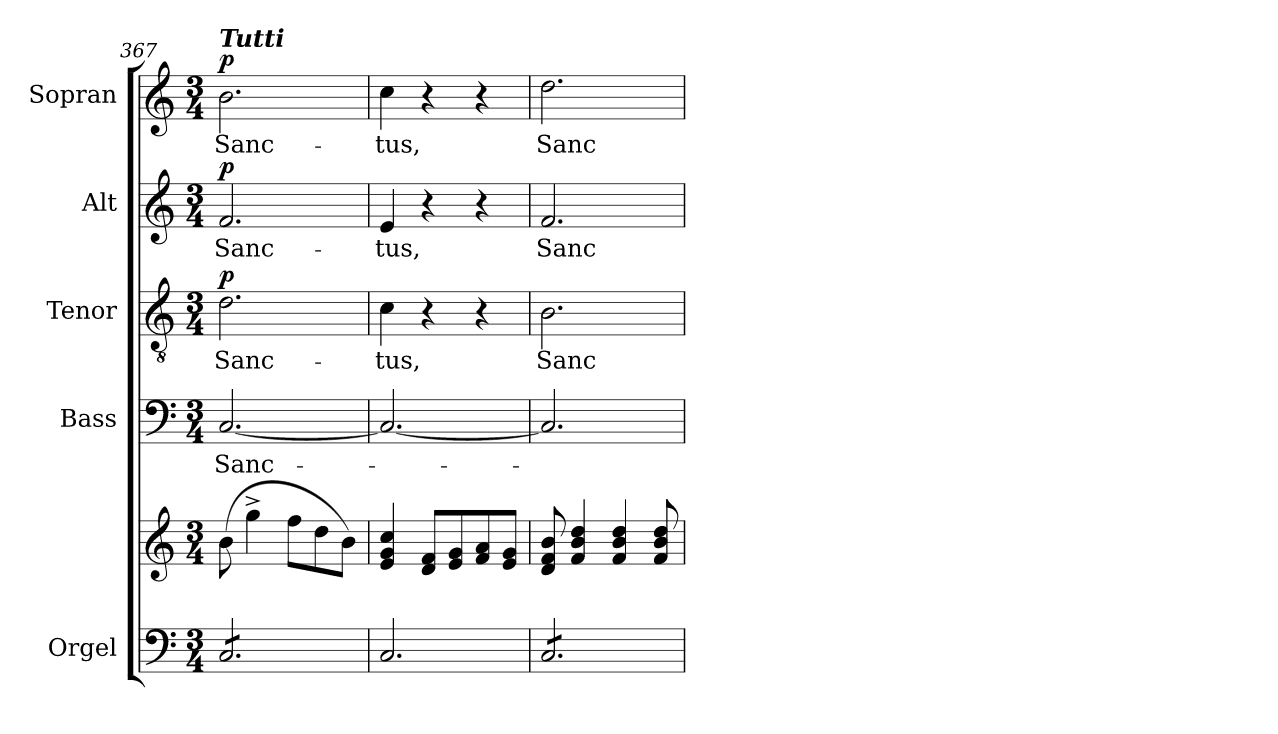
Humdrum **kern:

**kern	**kern	**kern	**text	**kern	**text	**dynam	**kern	**text	**dynam	**kern	**text	**dynam
*part5	*part5	*part4	*part4	*part3	*part3	*part3	*part2	*part2	*part2	*part1	*part1	*part1
*staff6	*staff5	*staff4	*staff4	*staff3	*staff3	*staff3	*staff2	*staff2	*staff2	*staff1	*staff1	*staff1
*I"Orgel	*	*I"Bass	*	*I"Tenor	*	*	*I"Alt	*	*	*I"Sopran	*	*
*I'Org.	*	*I'B.	*	*I'T.	*	*	*I'A.	*	*	*I'S.	*	*
*clefF4	*clefG2	*clefF4	*	*clefGv2	*	*	*clefG2	*	*	*clefG2	*	*
*k[]	*k[]	*k[]	*	*k[]	*	*	*k[]	*	*	*k[]	*	*
*C:	*C:	*C:	*	*C:	*	*	*C:	*	*	*C:	*	*
*M3/4	*M3/4	*M3/4	*	*M3/4	*	*	*M3/4	*	*	*M3/4	*	*
=367	=367	=367	=367	=367	=367	=367	=367	=367	=367	=367	=367	=367
!	!	!	!	!	!	!	!	!	!	!LO:TX:a:Bi:t=Tutti	!	!
!	!	!	!LO:LY:b	!	!LO:LY:b	!LO:DY:a	!	!LO:LY:b	!LO:DY:a	!	!LO:LY:b	!LO:DY:a
*tremolo	*	*	*	*	*	*	*	*	*	*	*	*
8C/L	(>8b\	[2.C/	Sanc-	2.d\	Sanc-	p	2.f/	Sanc-	p	2.b\	Sanc-	p
8C/	4gg^>\	.	.	.	.	.	.	.	.	.	.	.
8C/	.	.	.	.	.	.	.	.	.	.	.	.
8C/	8ff\L	.	.	.	.	.	.	.	.	.	.	.
8C/	8dd\	.	.	.	.	.	.	.	.	.	.	.
8C/J	8b\J)	.	.	.	.	.	.	.	.	.	.	.
*Xtremolo	*	*	*	*	*	*	*	*	*	*	*	*
=368	=368	=368	=368	=368	=368	=368	=368	=368	=368	=368	=368	=368
!	!	!	!	!	!LO:LY:b	!	!	!LO:LY:b	!	!	!LO:LY:b	!
2.C/	4e/ 4g/ 4cc/	2.C/_	.	4c\	-tus,	.	4e/	-tus,	.	4cc\	-tus,	.
.	8d/ 8f/L	.	.	4r	.	.	4r	.	.	4r	.	.
.	8e/ 8g/	.	.	.	.	.	.	.	.	.	.	.
.	8f/ 8a/	.	.	4r	.	.	4r	.	.	4r	.	.
.	8e/ 8g/J	.	.	.	.	.	.	.	.	.	.	.
=369	=369	=369	=369	=369	=369	=369	=369	=369	=369	=369	=369	=369
!	!	!	!	!	!LO:LY:b	!	!	!LO:LY:b	!	!	!LO:LY:b	!
*tremolo	*	*	*	*	*	*	*	*	*	*	*	*
8C/L	8d/ 8f/ 8b/	2.C/]	.	2.B\	Sanc-	.	2.f/	Sanc-	.	2.dd\	Sanc-	.
8C/	4f/ 4b/ 4dd/	.	.	.	.	.	.	.	.	.	.	.
8C/	.	.	.	.	.	.	.	.	.	.	.	.
8C/	4f/ 4b/ 4dd/	.	.	.	.	.	.	.	.	.	.	.
8C/	.	.	.	.	.	.	.	.	.	.	.	.
8C/J	8f/ 8b/ 8dd/	.	.	.	.	.	.	.	.	.	.	.
*Xtremolo	*	*	*	*	*	*	*	*	*	*	*	*
=	=	=	=	=	=	=	=	=	=	=	=	=
*-	*-	*-	*-	*-	*-	*-	*-	*-	*-	*-	*-	*-
